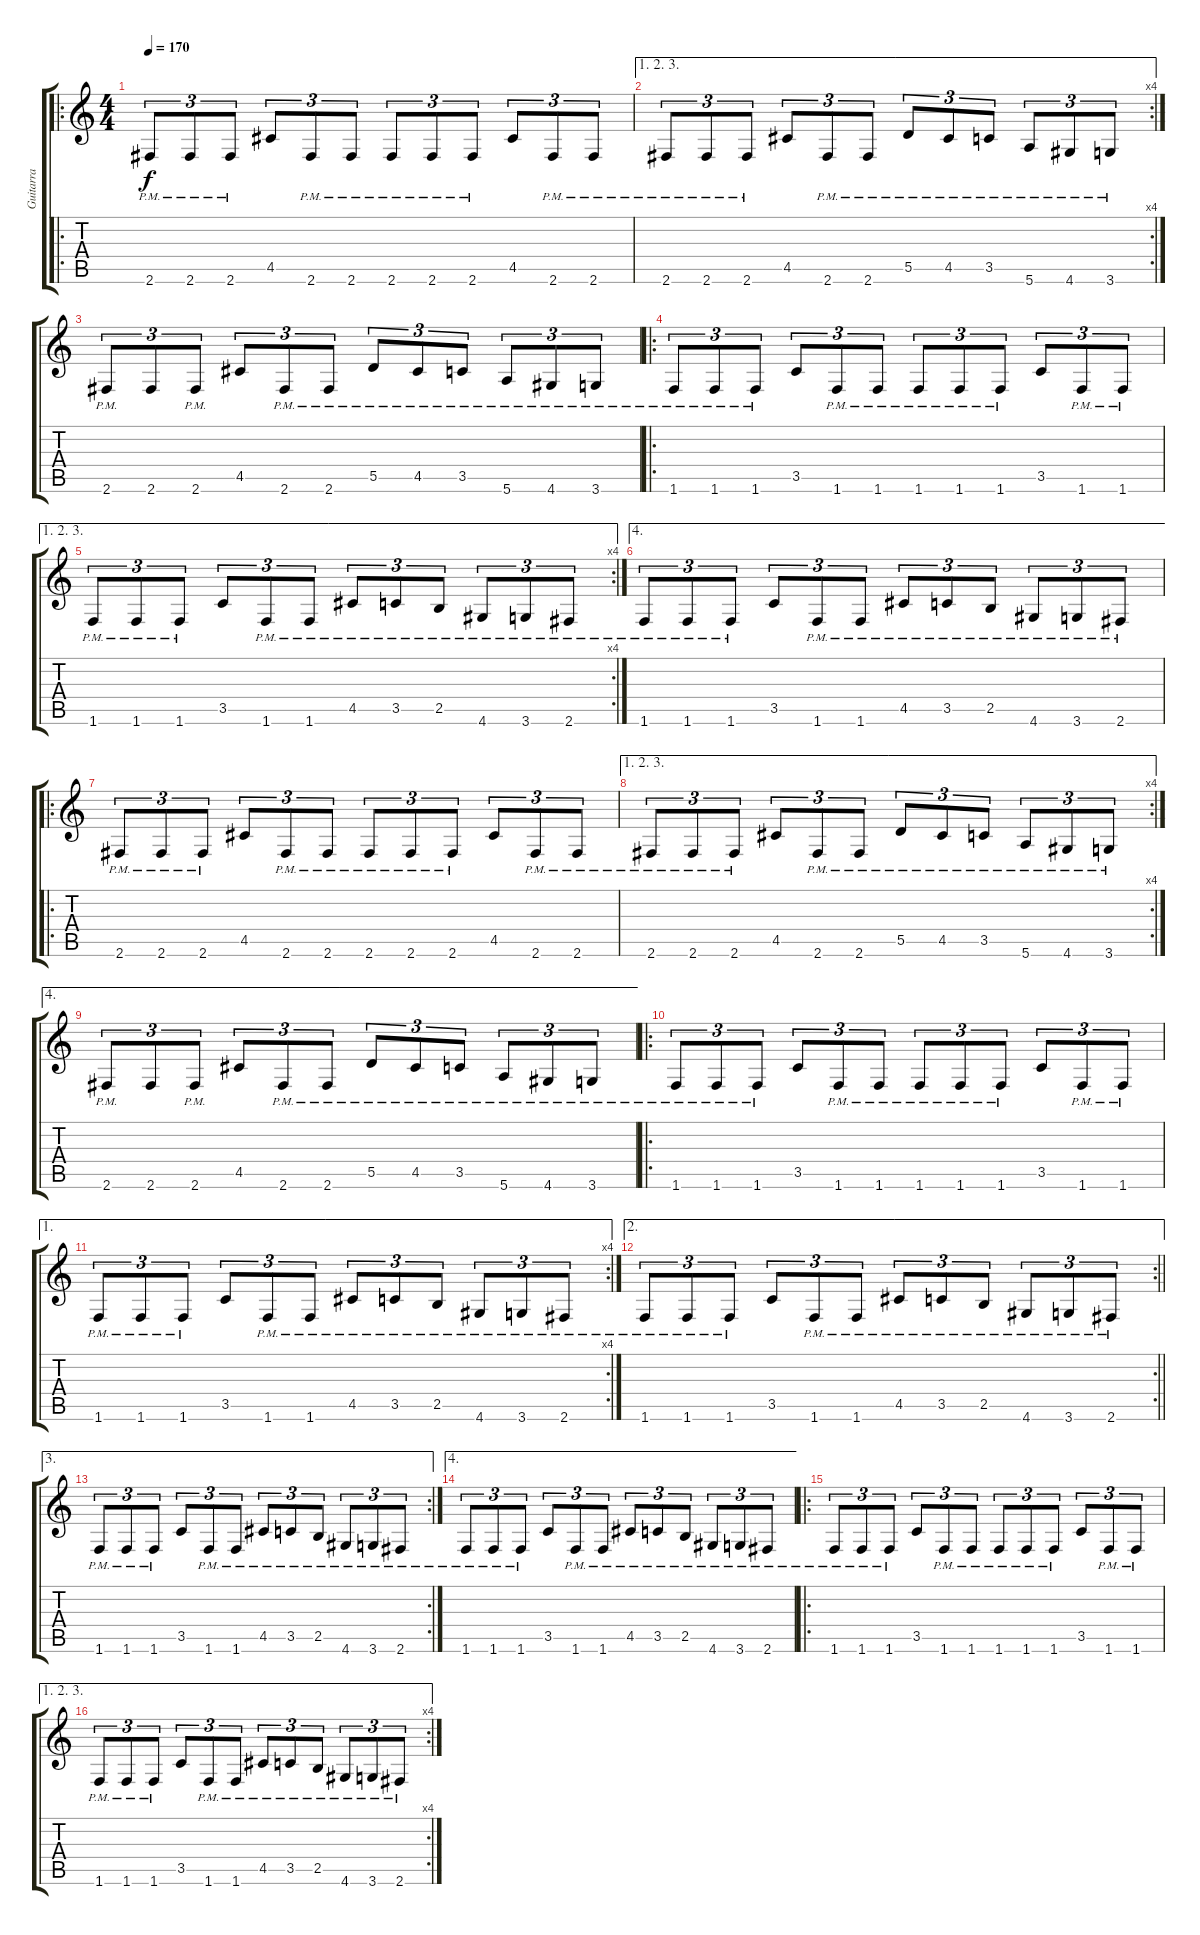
\track ("Guitarra" "Guitarra") {instrument distortionguitar}
\staff {score tabs}
\tuning (E4 B3 G3 D3 A2 E2) {hide}
\ro
\ts (4 4)
\tempo 170
\clef g2
\ks c
2.6{pm}.8{tu (3 2) dy f} 2.6{pm}.8{tu (3 2)} 2.6{pm}.8{tu (3 2)} 4.5.8{tu (3 2)} 2.6{pm}.8{tu (3 2)} 2.6{pm}.8{tu (3 2)} 2.6{pm}.8{tu (3 2)} 2.6{pm}.8{tu (3 2)} 2.6{pm}.8{tu (3 2)} 4.5.8{tu (3 2)} 2.6{pm}.8{tu (3 2)} 2.6{pm}.8{tu (3 2)} |
\ae (1 2 3)
\rc 4
2.6{pm}.8{tu (3 2)} 2.6{pm}.8{tu (3 2)} 2.6{pm}.8{tu (3 2)} 4.5.8{tu (3 2)} 2.6{pm}.8{tu (3 2)} 2.6{pm}.8{tu (3 2)} 5.5{pm}.8{tu (3 2)} 4.5{pm}.8{tu (3 2)} 3.5{pm}.8{tu (3 2)} 5.6{pm}.8{tu (3 2)} 4.6{pm}.8{tu (3 2)} 3.6{pm}.8{tu (3 2)} |
2.6{pm}.8{tu (3 2)} 2.6.8{tu (3 2)} 2.6{pm}.8{tu (3 2)} 4.5.8{tu (3 2)} 2.6{pm}.8{tu (3 2)} 2.6{pm}.8{tu (3 2)} 5.5{pm}.8{tu (3 2)} 4.5{pm}.8{tu (3 2)} 3.5{pm}.8{tu (3 2)} 5.6{pm}.8{tu (3 2)} 4.6{pm}.8{tu (3 2)} 3.6{pm}.8{tu (3 2)} |
\ro
1.6{pm}.8{tu (3 2)} 1.6{pm}.8{tu (3 2)} 1.6{pm}.8{tu (3 2)} 3.5.8{tu (3 2)} 1.6{pm}.8{tu (3 2)} 1.6{pm}.8{tu (3 2)} 1.6{pm}.8{tu (3 2)} 1.6{pm}.8{tu (3 2)} 1.6{pm}.8{tu (3 2)} 3.5.8{tu (3 2)} 1.6{pm}.8{tu (3 2)} 1.6{pm}.8{tu (3 2)} |
\ae (1 2 3)
\rc 4
1.6{pm}.8{tu (3 2)} 1.6{pm}.8{tu (3 2)} 1.6{pm}.8{tu (3 2)} 3.5.8{tu (3 2)} 1.6{pm}.8{tu (3 2)} 1.6{pm}.8{tu (3 2)} 4.5{pm}.8{tu (3 2)} 3.5{pm}.8{tu (3 2)} 2.5{pm}.8{tu (3 2)} 4.6{pm}.8{tu (3 2)} 3.6{pm}.8{tu (3 2)} 2.6{pm}.8{tu (3 2)} |
\ae 4
1.6{pm}.8{tu (3 2)} 1.6{pm}.8{tu (3 2)} 1.6{pm}.8{tu (3 2)} 3.5.8{tu (3 2)} 1.6{pm}.8{tu (3 2)} 1.6{pm}.8{tu (3 2)} 4.5{pm}.8{tu (3 2)} 3.5{pm}.8{tu (3 2)} 2.5{pm}.8{tu (3 2)} 4.6{pm}.8{tu (3 2)} 3.6{pm}.8{tu (3 2)} 2.6{pm}.8{tu (3 2)} |
\ro
2.6{pm}.8{tu (3 2)} 2.6{pm}.8{tu (3 2)} 2.6{pm}.8{tu (3 2)} 4.5.8{tu (3 2)} 2.6{pm}.8{tu (3 2)} 2.6{pm}.8{tu (3 2)} 2.6{pm}.8{tu (3 2)} 2.6{pm}.8{tu (3 2)} 2.6{pm}.8{tu (3 2)} 4.5.8{tu (3 2)} 2.6{pm}.8{tu (3 2)} 2.6{pm}.8{tu (3 2)} |
\ae (1 2 3)
\rc 4
2.6{pm}.8{tu (3 2)} 2.6{pm}.8{tu (3 2)} 2.6{pm}.8{tu (3 2)} 4.5.8{tu (3 2)} 2.6{pm}.8{tu (3 2)} 2.6{pm}.8{tu (3 2)} 5.5{pm}.8{tu (3 2)} 4.5{pm}.8{tu (3 2)} 3.5{pm}.8{tu (3 2)} 5.6{pm}.8{tu (3 2)} 4.6{pm}.8{tu (3 2)} 3.6{pm}.8{tu (3 2)} |
\ae 4
2.6{pm}.8{tu (3 2)} 2.6.8{tu (3 2)} 2.6{pm}.8{tu (3 2)} 4.5.8{tu (3 2)} 2.6{pm}.8{tu (3 2)} 2.6{pm}.8{tu (3 2)} 5.5{pm}.8{tu (3 2)} 4.5{pm}.8{tu (3 2)} 3.5{pm}.8{tu (3 2)} 5.6{pm}.8{tu (3 2)} 4.6{pm}.8{tu (3 2)} 3.6{pm}.8{tu (3 2)} |
\ro
1.6{pm}.8{tu (3 2)} 1.6{pm}.8{tu (3 2)} 1.6{pm}.8{tu (3 2)} 3.5.8{tu (3 2)} 1.6{pm}.8{tu (3 2)} 1.6{pm}.8{tu (3 2)} 1.6{pm}.8{tu (3 2)} 1.6{pm}.8{tu (3 2)} 1.6{pm}.8{tu (3 2)} 3.5.8{tu (3 2)} 1.6{pm}.8{tu (3 2)} 1.6{pm}.8{tu (3 2)} |
\ae 1
\rc 4
1.6{pm}.8{tu (3 2)} 1.6{pm}.8{tu (3 2)} 1.6{pm}.8{tu (3 2)} 3.5.8{tu (3 2)} 1.6{pm}.8{tu (3 2)} 1.6{pm}.8{tu (3 2)} 4.5{pm}.8{tu (3 2)} 3.5{pm}.8{tu (3 2)} 2.5{pm}.8{tu (3 2)} 4.6{pm}.8{tu (3 2)} 3.6{pm}.8{tu (3 2)} 2.6{pm}.8{tu (3 2)} |
\ae 2
\rc 2
\barLineRight lightlight
1.6{pm}.8{tu (3 2)} 1.6{pm}.8{tu (3 2)} 1.6{pm}.8{tu (3 2)} 3.5.8{tu (3 2)} 1.6{pm}.8{tu (3 2)} 1.6{pm}.8{tu (3 2)} 4.5{pm}.8{tu (3 2)} 3.5{pm}.8{tu (3 2)} 2.5{pm}.8{tu (3 2)} 4.6{pm}.8{tu (3 2)} 3.6{pm}.8{tu (3 2)} 2.6{pm}.8{tu (3 2)} |
\ae 3
\rc 2
1.6{pm}.8{tu (3 2)} 1.6{pm}.8{tu (3 2)} 1.6{pm}.8{tu (3 2)} 3.5.8{tu (3 2)} 1.6{pm}.8{tu (3 2)} 1.6{pm}.8{tu (3 2)} 4.5{pm}.8{tu (3 2)} 3.5{pm}.8{tu (3 2)} 2.5{pm}.8{tu (3 2)} 4.6{pm}.8{tu (3 2)} 3.6{pm}.8{tu (3 2)} 2.6{pm}.8{tu (3 2)} |
\ae 4
1.6{pm}.8{tu (3 2)} 1.6{pm}.8{tu (3 2)} 1.6{pm}.8{tu (3 2)} 3.5.8{tu (3 2)} 1.6{pm}.8{tu (3 2)} 1.6{pm}.8{tu (3 2)} 4.5{pm}.8{tu (3 2)} 3.5{pm}.8{tu (3 2)} 2.5{pm}.8{tu (3 2)} 4.6{pm}.8{tu (3 2)} 3.6{pm}.8{tu (3 2)} 2.6{pm}.8{tu (3 2)} |
\ro
1.6{pm}.8{tu (3 2)} 1.6{pm}.8{tu (3 2)} 1.6{pm}.8{tu (3 2)} 3.5.8{tu (3 2)} 1.6{pm}.8{tu (3 2)} 1.6{pm}.8{tu (3 2)} 1.6{pm}.8{tu (3 2)} 1.6{pm}.8{tu (3 2)} 1.6{pm}.8{tu (3 2)} 3.5.8{tu (3 2)} 1.6{pm}.8{tu (3 2)} 1.6{pm}.8{tu (3 2)} |
\ae (1 2 3)
\rc 4
1.6{pm}.8{tu (3 2)} 1.6{pm}.8{tu (3 2)} 1.6{pm}.8{tu (3 2)} 3.5.8{tu (3 2)} 1.6{pm}.8{tu (3 2)} 1.6{pm}.8{tu (3 2)} 4.5{pm}.8{tu (3 2)} 3.5{pm}.8{tu (3 2)} 2.5{pm}.8{tu (3 2)} 4.6{pm}.8{tu (3 2)} 3.6{pm}.8{tu (3 2)} 2.6{pm}.8{tu (3 2)}
